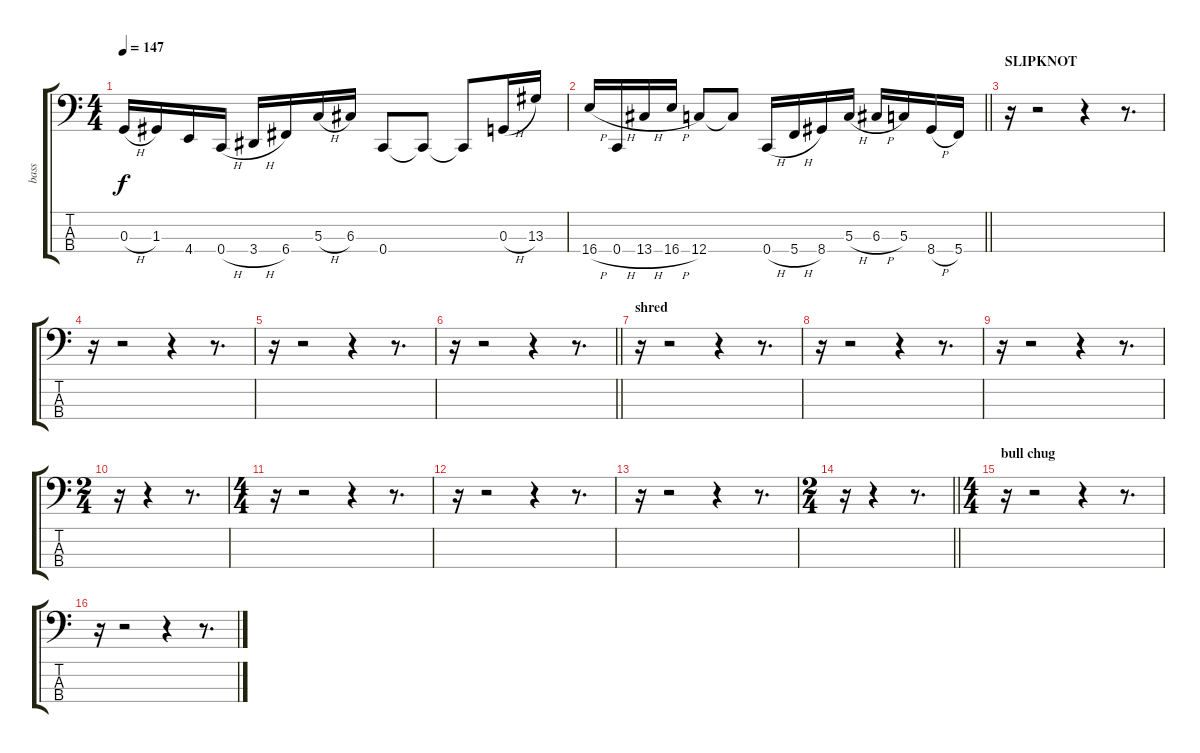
\track ("bass" "bass") {mute instrument electricbasspick}
\staff {score tabs}
\tuning (F2 C2 G1 C1) {hide}
\ts (4 4)
\tempo 147
\clef f4
\ks c
0.3{h}.16{dy f} 1.3.16 4.4.16 0.4{h}.16 3.4{h}.16 6.4.16 5.3{h}.16 6.3.16 0.4.8 0.4{t}.8 0.4{t}.8 0.3{h}.16 13.3.16 |
\barLineRight lightlight
16.4{h}.16 0.4{h}.16 13.4{h}.16 16.4{h}.16 12.4.8 12.4{t}.8 0.4{h}.16 5.4{h}.16 8.4.16 5.3{h}.16 6.3{h}.16 5.3.16 8.4{h}.16 5.4.16 |
\section ("" "SLIPKNOT")
r.16 r.2 r.4 r.8{d} |
r.16 r.2 r.4 r.8{d} |
r.16 r.2 r.4 r.8{d} |
\barLineRight lightlight
r.16 r.2 r.4 r.8{d} |
\section ("" "shred")
r.16 r.2 r.4 r.8{d} |
r.16 r.2 r.4 r.8{d} |
r.16 r.2 r.4 r.8{d} |
\ts (2 4)
r.16 r.4 r.8{d} |
\ts (4 4)
r.16 r.2 r.4 r.8{d} |
r.16 r.2 r.4 r.8{d} |
r.16 r.2 r.4 r.8{d} |
\ts (2 4)
\barLineRight lightlight
r.16 r.4 r.8{d} |
\ts (4 4)
\section ("" "bull chug")
r.16 r.2 r.4 r.8{d} |
r.16 r.2 r.4 r.8{d}
